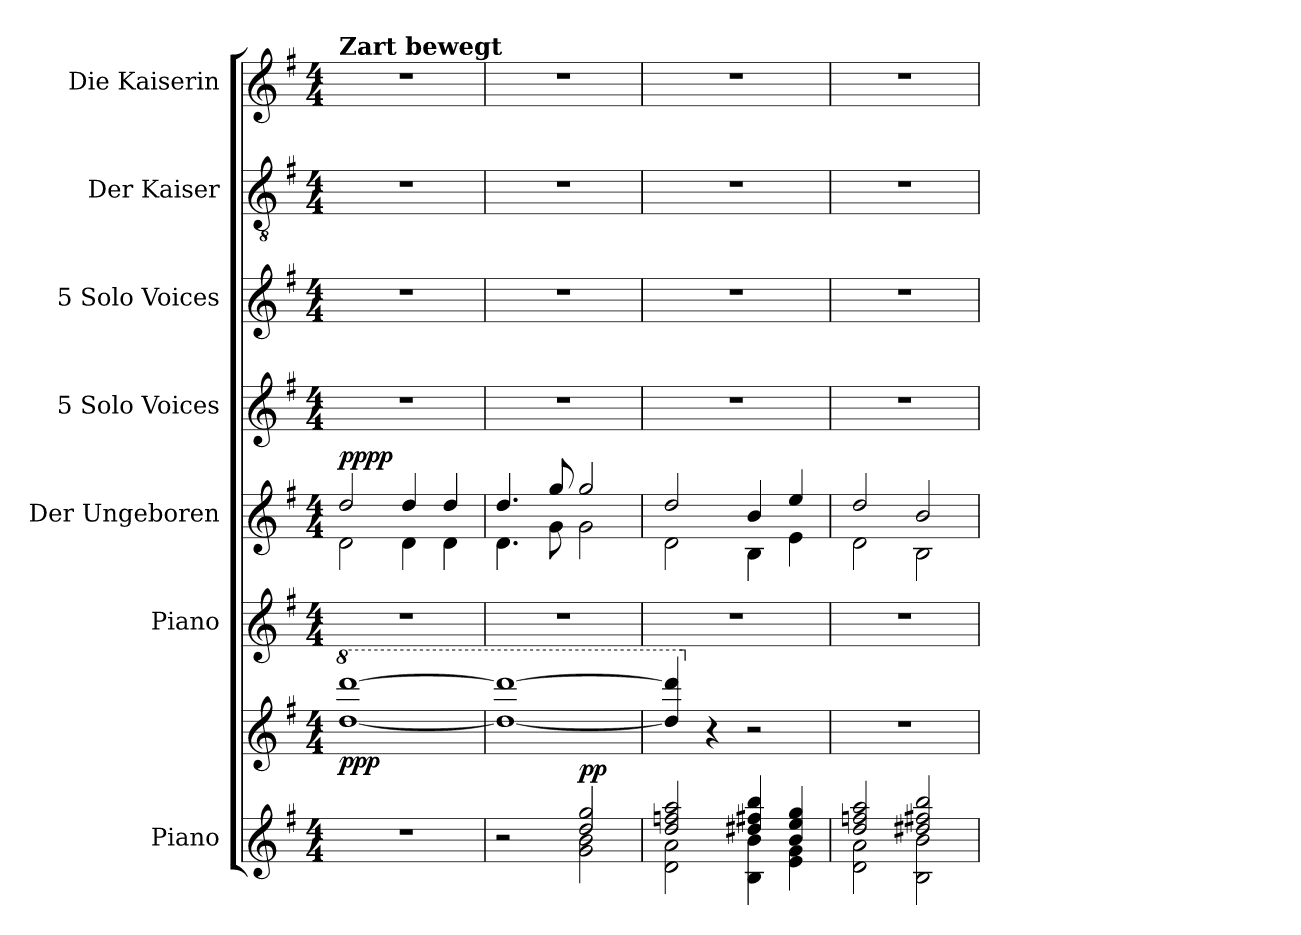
**kern	**kern	**dynam	**kern	**kern	**dynam	**kern	**kern	**kern	**kern
*part7	*part7	*part7	*part6	*part5	*part5	*part4	*part3	*part2	*part1
*staff8	*staff7	*staff7/8	*staff6	*staff5	*staff5	*staff4	*staff3	*staff2	*staff1
*I"Piano	*	*	*I"Piano	*I"Der Ungeboren	*	*I"5 Solo Voices	*I"5 Solo Voices	*I"Der Kaiser	*I"Die Kaiserin
*I'Pno.	*	*	*I'Pno.	*I'U.	*	*I'5. S.	*I'5. S.	*I'K.	*I'Kn.
*clefG2	*clefG2	*	*clefG2	*clefG2	*	*clefG2	*clefG2	*clefGv2	*clefG2
*k[f#]	*k[f#]	*	*k[f#]	*k[f#]	*	*k[f#]	*k[f#]	*k[f#]	*k[f#]
*M4/4	*M4/4	*	*M4/4	*M4/4	*	*M4/4	*M4/4	*M4/4	*M4/4
*MM120	*MM120	*	*MM120	*MM120	*	*MM120	*MM120	*MM120	*MM120
*	*8va	*	*	*	*	*	*	*	*
=1	=1	=1	=1	=1	=1	=1	=1	=1	=1
*	*	*	*	*^	*	*	*	*	*
!	!	!	!	!	!	!	!	!	!	!LO:TX:a:B:t=Zart bewegt
!	!	!LO:DY:b	!	!	!	!LO:DY:a	!	!	!	!
!	!	!	!	!	!	!LO:DY:n=1:b	!	!	!	!
1r	[1ddd [1dddd	ppp	1r	2dd/	2d\	pp pp	1r	1r	1r	1r
.	.	.	.	4dd/	4d\	.	.	.	.	.
.	.	.	.	4dd/	4d\	.	.	.	.	.
=2	=2	=2	=2	=2	=2	=2	=2	=2	=2	=2
*^	*	*	*	*	*	*	*	*	*	*
2r	2ryy	1ddd_ 1dddd_	.	1r	4.dd/	4.d\	.	1r	1r	1r	1r
.	.	.	.	.	8gg/	8g\	.	.	.	.	.
!	!	!	!LO:DY:a=2	!	!	!	!	!	!	!	!
2dd/ 2gg/	2g\ 2b\	.	pp	.	2gg/	2g\	.	.	.	.	.
=3	=3	=3	=3	=3	=3	=3	=3	=3	=3	=3	=3
2dd/ 2ffn/ 2aa/	2d\ 2a\	4ddd/] 4dddd/]	.	1r	2dd/	2d\	.	1r	1r	1r	1r
*	*	*X8va	*	*	*	*	*	*	*	*	*
.	.	4r	.	.	.	.	.	.	.	.	.
4dd#X/ 4ff#X/ 4bb/	4B\ 4b\	2r	.	.	4b/	4B\	.	.	.	.	.
4b/ 4ee/ 4gg/	4e\ 4g\	.	.	.	4ee/	4e\	.	.	.	.	.
=4	=4	=4	=4	=4	=4	=4	=4	=4	=4	=4	=4
2dd/ 2ffn/ 2aa/	2d\ 2a\	1r	.	1r	2dd/	2d\	.	1r	1r	1r	1r
2dd#X/ 2ff#X/ 2bb/	2B\ 2b\	.	.	.	2b/	2B\	.	.	.	.	.
*v	*v	*	*	*	*v	*v	*	*	*	*	*
=	=	=	=	=	=	=	=	=	=
*-	*-	*-	*-	*-	*-	*-	*-	*-	*-
